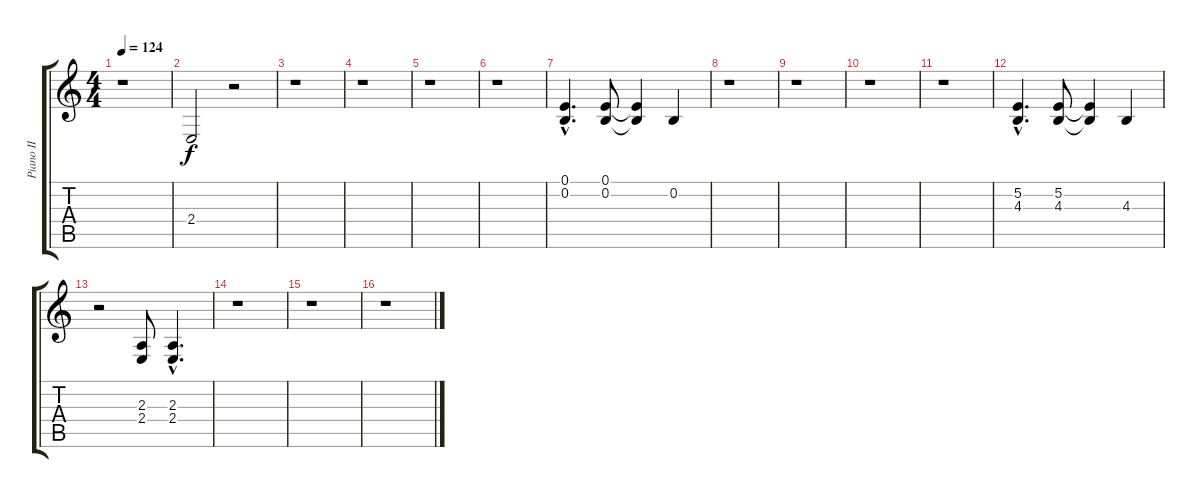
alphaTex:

\track ("Piano II" "Piano II") {instrument acousticgrandpiano}
\staff {score tabs}
\tuning (E4 B3 G3 D3 A2 E2) {hide}
\ts (4 4)
\tempo 124
\clef g2
\ks c
r.1{dy f} |
2.4.2 r.2 |
r.1 |
r.1 |
r.1 |
r.1 |
(0.1{hac} 0.2{hac}).4{d} (0.1 0.2).8 (0.1{t} 0.2{t}).4 0.2.4 |
r.1 |
r.1 |
r.1 |
r.1 |
(5.2{hac} 4.3{hac}).4{d} (5.2 4.3).8 (5.2{t} 4.3{t}).4 4.3.4 |
r.2 (2.3 2.4).8 (2.3{hac} 2.4{hac}).4{d} |
r.1 |
r.1 |
r.1
